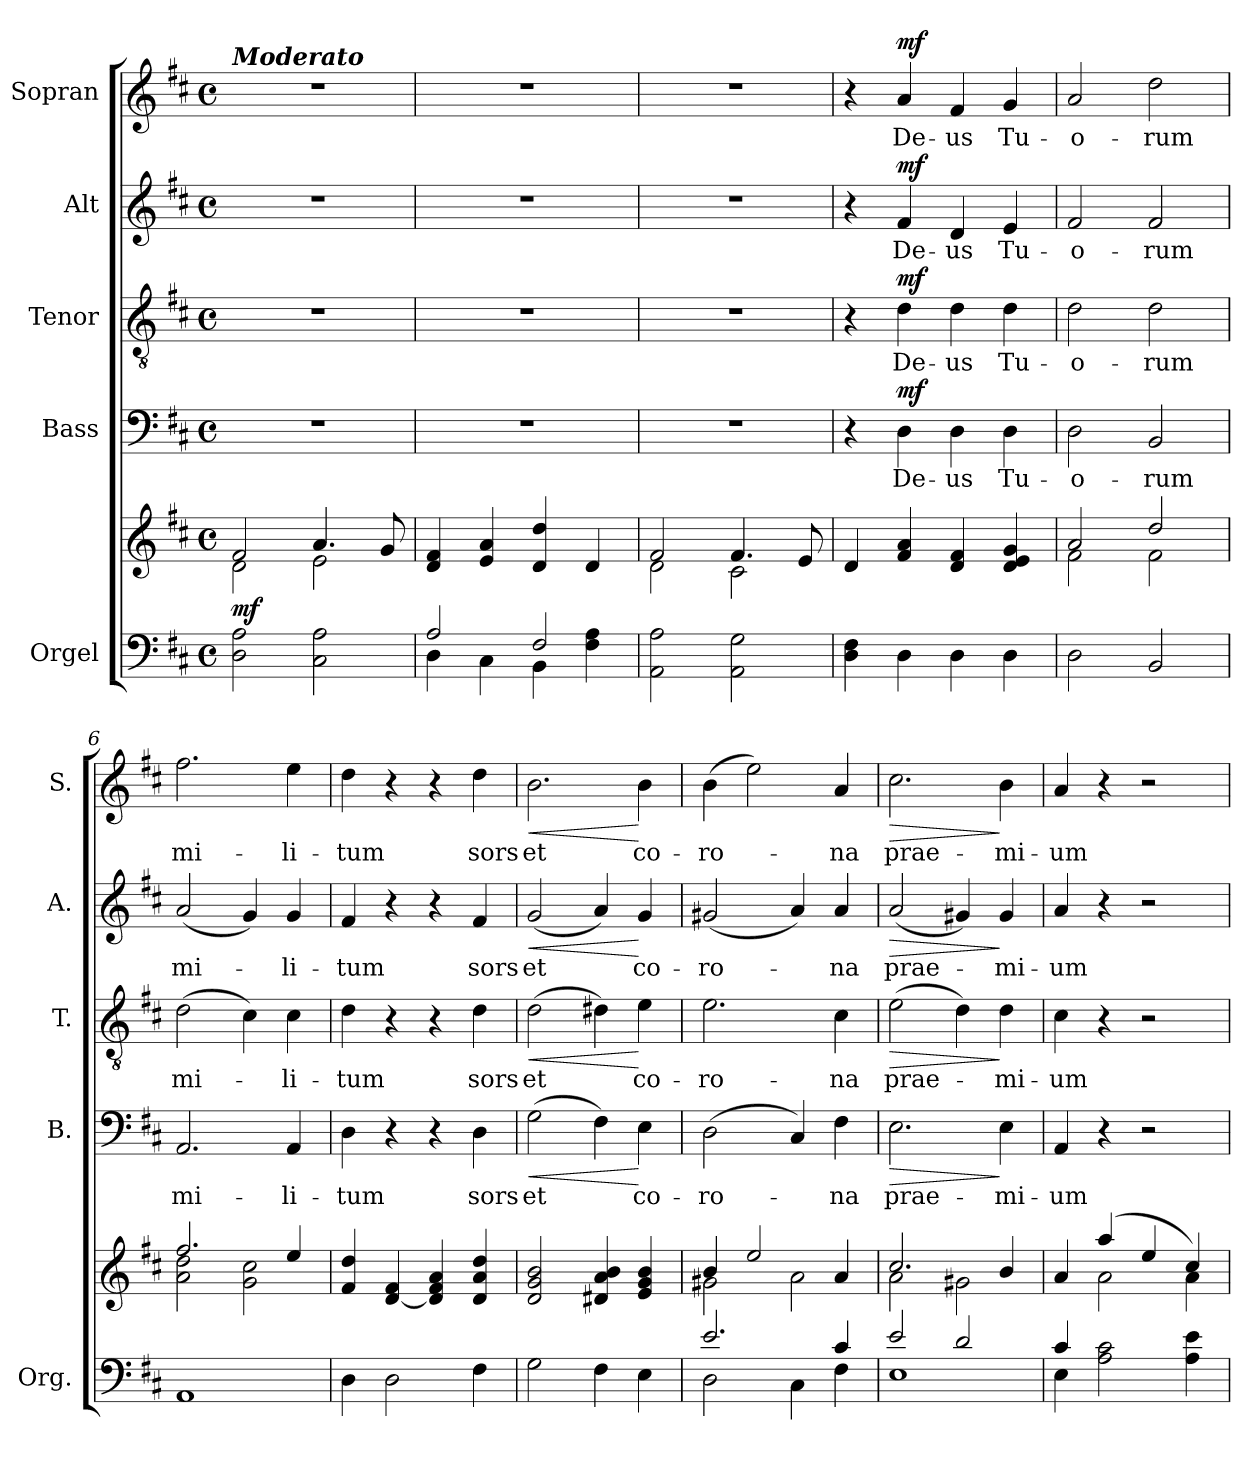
**kern	**kern	**dynam	**kern	**text	**dynam	**kern	**text	**dynam	**kern	**text	**dynam	**kern	**text	**dynam
*part5	*part5	*part5	*part4	*part4	*part4	*part3	*part3	*part3	*part2	*part2	*part2	*part1	*part1	*part1
*staff6	*staff5	*staff5/6	*staff4	*staff4	*staff4	*staff3	*staff3	*staff3	*staff2	*staff2	*staff2	*staff1	*staff1	*staff1
*I"Orgel	*	*	*I"Bass	*	*	*I"Tenor	*	*	*I"Alt	*	*	*I"Sopran	*	*
*I'Org.	*	*	*I'B.	*	*	*I'T.	*	*	*I'A.	*	*	*I'S.	*	*
*clefF4	*clefG2	*	*clefF4	*	*	*clefGv2	*	*	*clefG2	*	*	*clefG2	*	*
*k[f#c#]	*k[f#c#]	*	*k[f#c#]	*	*	*k[f#c#]	*	*	*k[f#c#]	*	*	*k[f#c#]	*	*
*D:	*D:	*	*D:	*	*	*D:	*	*	*D:	*	*	*D:	*	*
*M4/4	*M4/4	*	*M4/4	*	*	*M4/4	*	*	*M4/4	*	*	*M4/4	*	*
*met(c)	*met(c)	*	*met(c)	*	*	*met(c)	*	*	*met(c)	*	*	*met(c)	*	*
=1	=1	=1	=1	=1	=1	=1	=1	=1	=1	=1	=1	=1	=1	=1
*	*^	*	*	*	*	*	*	*	*	*	*	*	*	*
!	!	!	!	!	!	!	!	!	!	!	!	!	!LO:TX:a:Bi:t=Moderato	!	!
!	!	!	!LO:DY:b	!	!	!	!	!	!	!	!	!	!	!	!
2D\ 2A\	2f#/	2d\	mf	1r	.	.	1r	.	.	1r	.	.	1r	.	.
2C#\ 2A\	4.a/	2e\	.	.	.	.	.	.	.	.	.	.	.	.	.
.	8g/	.	.	.	.	.	.	.	.	.	.	.	.	.	.
*	*v	*v	*	*	*	*	*	*	*	*	*	*	*	*	*
=2	=2	=2	=2	=2	=2	=2	=2	=2	=2	=2	=2	=2	=2	=2
*^	*	*	*	*	*	*	*	*	*	*	*	*	*	*
2A/	4D\	4d/ 4f#/	.	1r	.	.	1r	.	.	1r	.	.	1r	.	.
.	4C#\	4e/ 4a/	.	.	.	.	.	.	.	.	.	.	.	.	.
2F#/	4BB\	4d/ 4dd/	.	.	.	.	.	.	.	.	.	.	.	.	.
.	4F#\ 4A\	4d/	.	.	.	.	.	.	.	.	.	.	.	.	.
*v	*v	*	*	*	*	*	*	*	*	*	*	*	*	*	*
=3	=3	=3	=3	=3	=3	=3	=3	=3	=3	=3	=3	=3	=3	=3
*	*^	*	*	*	*	*	*	*	*	*	*	*	*	*
2AA\ 2A\	2f#/	2d\	.	1r	.	.	1r	.	.	1r	.	.	1r	.	.
2AA\ 2G\	4.f#/	2c#\	.	.	.	.	.	.	.	.	.	.	.	.	.
.	8e/	.	.	.	.	.	.	.	.	.	.	.	.	.	.
*	*v	*v	*	*	*	*	*	*	*	*	*	*	*	*	*
=4	=4	=4	=4	=4	=4	=4	=4	=4	=4	=4	=4	=4	=4	=4
4D\ 4F#\	4d/	.	4r	.	.	4r	.	.	4r	.	.	4r	.	.
!	!	!	!	!LO:LY:b	!LO:DY:a	!	!LO:LY:b	!LO:DY:a	!	!LO:LY:b	!LO:DY:a	!	!LO:LY:b	!LO:DY:a
4D\	4f#/ 4a/	.	4D\	De-	mf	4d\	De-	mf	4f#/	De-	mf	4a/	De-	mf
!	!	!	!	!LO:LY:b	!	!	!LO:LY:b	!	!	!LO:LY:b	!	!	!LO:LY:b	!
4D\	4d/ 4f#/	.	4D\	-us	.	4d\	-us	.	4d/	-us	.	4f#/	-us	.
!	!	!	!	!LO:LY:b	!	!	!LO:LY:b	!	!	!LO:LY:b	!	!	!LO:LY:b	!
4D\	4d/ 4e/ 4g/	.	4D\	Tu-	.	4d\	Tu-	.	4e/	Tu-	.	4g/	Tu-	.
=5	=5	=5	=5	=5	=5	=5	=5	=5	=5	=5	=5	=5	=5	=5
*	*^	*	*	*	*	*	*	*	*	*	*	*	*	*
!	!	!	!	!	!LO:LY:b	!	!	!LO:LY:b	!	!	!LO:LY:b	!	!	!LO:LY:b	!
2D\	2a/	2f#\	.	2D\	-o-	.	2d\	-o-	.	2f#/	-o-	.	2a/	-o-	.
!	!	!	!	!	!LO:LY:b	!	!	!LO:LY:b	!	!	!LO:LY:b	!	!	!LO:LY:b	!
2BB/	2dd/	2f#\	.	2BB/	-rum	.	2d\	-rum	.	2f#/	-rum	.	2dd\	-rum	.
!!LO:PB:g=z
=6	=6	=6	=6	=6	=6	=6	=6	=6	=6	=6	=6	=6	=6	=6	=6
!	!	!	!	!	!LO:LY:b	!	!	!LO:LY:b	!	!	!LO:LY:b	!	!	!LO:LY:b	!
1AA	2.ff#/	2a\ 2dd\	.	2.AA/	mi-	.	(>2d\	mi-	.	(<2a/	mi-	.	2.ff#\	mi-	.
.	.	2g\ 2cc#\	.	.	.	.	4c#\)	.	.	4g/)	.	.	.	.	.
!	!	!	!	!	!LO:LY:b	!	!	!LO:LY:b	!	!	!LO:LY:b	!	!	!LO:LY:b	!
.	4ee/	.	.	4AA/	-li-	.	4c#\	-li-	.	4g/	-li-	.	4ee\	-li-	.
*	*v	*v	*	*	*	*	*	*	*	*	*	*	*	*	*
=7	=7	=7	=7	=7	=7	=7	=7	=7	=7	=7	=7	=7	=7	=7
!	!	!	!	!LO:LY:b	!	!	!LO:LY:b	!	!	!LO:LY:b	!	!	!LO:LY:b	!
4D\	4f#/ 4dd/	.	4D\	-tum	.	4d\	-tum	.	4f#/	-tum	.	4dd\	-tum	.
2D\	[4d/ 4f#/	.	4r	.	.	4r	.	.	4r	.	.	4r	.	.
.	4d/] 4f#/ 4a/	.	4r	.	.	4r	.	.	4r	.	.	4r	.	.
!	!	!	!	!LO:LY:b	!	!	!LO:LY:b	!	!	!LO:LY:b	!	!	!LO:LY:b	!
4F#\	4d/ 4a/ 4dd/	.	4D\	sors	.	4d\	sors	.	4f#/	sors	.	4dd\	sors	.
=8	=8	=8	=8	=8	=8	=8	=8	=8	=8	=8	=8	=8	=8	=8
!	!	!	!	!LO:LY:b	!LO:HP:b	!	!LO:LY:b	!LO:HP:b	!	!LO:LY:b	!LO:HP:b	!	!LO:LY:b	!LO:HP:b
2G\	2d/ 2g/ 2b/	.	(>2G\	et	<	(>2d\	et	<	(<2g/	et	<	2.b\	et	<
4F#\	4d#X/ 4a/ 4b/	.	4F#\)	.	.	4d#X\)	.	.	4a/)	.	.	.	.	.
!	!	!	!	!LO:LY:b	!	!	!LO:LY:b	!	!	!LO:LY:b	!	!	!LO:LY:b	!
4E\	4e/ 4g/ 4b/	.	4E\	co-	[	4e\	co-	[	4g/	co-	[	4b\	co-	[
=9	=9	=9	=9	=9	=9	=9	=9	=9	=9	=9	=9	=9	=9	=9
*^	*^	*	*	*	*	*	*	*	*	*	*	*	*	*
!	!	!	!	!	!	!LO:LY:b	!	!	!LO:LY:b	!	!	!LO:LY:b	!	!	!LO:LY:b	!
2.e/	2D\	4b/	2g#X\	.	(>2D\	-ro-	.	2.e\	-ro-	.	(<2g#X/	-ro-	.	(>4b\	-ro-	.
.	.	2ee/	.	.	.	.	.	.	.	.	.	.	.	2ee\)	.	.
.	4C#\	.	2a\	.	4C#/)	.	.	.	.	.	4a/)	.	.	.	.	.
!	!	!	!	!	!	!LO:LY:b	!	!	!LO:LY:b	!	!	!LO:LY:b	!	!	!LO:LY:b	!
4c#/	4F#\	4a/	.	.	4F#\	-na	.	4c#\	-na	.	4a/	-na	.	4a/	-na	.
=10	=10	=10	=10	=10	=10	=10	=10	=10	=10	=10	=10	=10	=10	=10	=10	=10
!	!	!	!	!	!	!LO:LY:b	!LO:HP:b	!	!LO:LY:b	!LO:HP:b	!	!LO:LY:b	!LO:HP:b	!	!LO:LY:b	!LO:HP:b
2e/	1E	2.cc#/	2a\	.	2.E\	prae-	>	(>2e\	prae-	>	(<2a/	prae-	>	2.cc#\	prae-	>
2d/	.	.	2g#X\	.	.	.	.	4d\)	.	.	4g#X/)	.	.	.	.	.
!	!	!	!	!	!	!LO:LY:b	!	!	!LO:LY:b	!	!	!LO:LY:b	!	!	!LO:LY:b	!
.	.	4b/	.	.	4E\	-mi-	]	4d\	-mi-	]	4g#/	-mi-	]	4b\	-mi-	]
=11	=11	=11	=11	=11	=11	=11	=11	=11	=11	=11	=11	=11	=11	=11	=11	=11
!	!	!	!	!	!	!LO:LY:b	!	!	!LO:LY:b	!	!	!LO:LY:b	!	!	!LO:LY:b	!
4c#/	4E\	4a/	4ryy	.	4AA/	-um	.	4c#\	-um	.	4a/	-um	.	4a/	-um	.
2A\ 2c#\	4ryy	(<4aa/	2a\	.	4r	.	.	4r	.	.	4r	.	.	4r	.	.
.	2ryy	4ee/	.	.	2r	.	.	2r	.	.	2r	.	.	2r	.	.
4A\ 4e\	.	4cc#/)	4a\	.	.	.	.	.	.	.	.	.	.	.	.	.
*v	*v	*	*	*	*	*	*	*	*	*	*	*	*	*	*	*
*	*v	*v	*	*	*	*	*	*	*	*	*	*	*	*	*
=	=	=	=	=	=	=	=	=	=	=	=	=	=	=
*-	*-	*-	*-	*-	*-	*-	*-	*-	*-	*-	*-	*-	*-	*-
